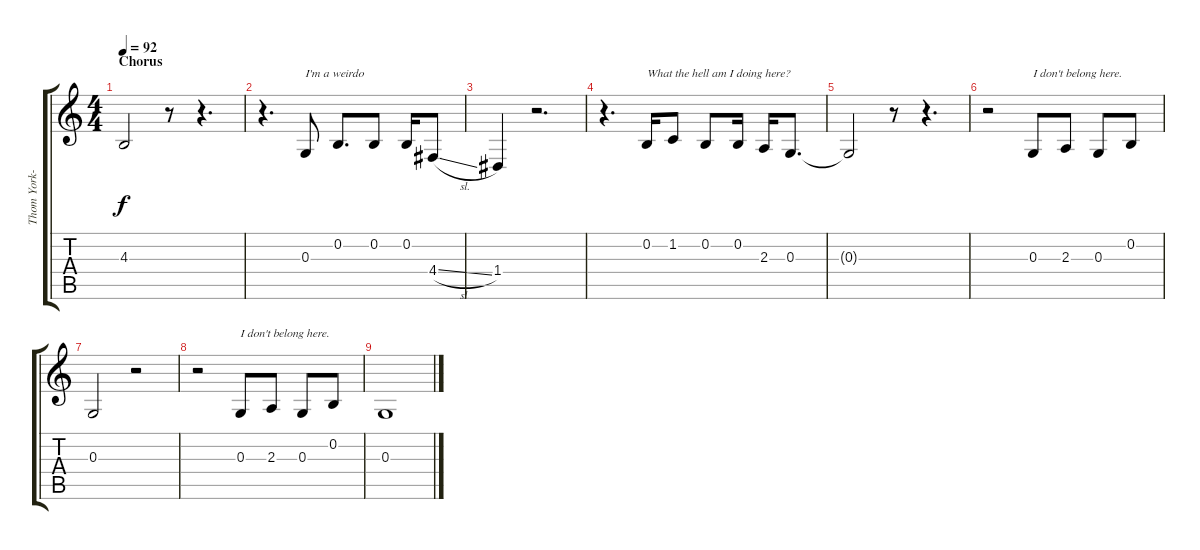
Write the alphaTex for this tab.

\track ("Thom York-Vocals" "Thom York-") {instrument oboe}
\staff {score tabs}
\tuning (E4 B3 G3 D3 A2 E2) {hide}
\ts (4 4)
\section ("" "Chorus")
\tempo 92
\clef g2
\ks c
4.3{t}.2{dy f} r.8 r.4{d} |
r.4{d} 0.3.8{txt "I'm a weirdo"} 0.2.8{d} 0.2.8 0.2.16 4.4{sl}.8 |
1.4.4 r.2{d} |
r.4{d} 0.2.16{txt "What the hell am I doing here?"} 1.2.8 0.2.8 0.2.16 2.3.16 0.3.8{d} |
0.3{t}.2 r.8 r.4{d} |
r.2 0.3.8{txt "I don't belong here."} 2.3.8 0.3.8 0.2.8 |
0.3.2 r.2 |
r.2 0.3.8{txt "I don't belong here."} 2.3.8 0.3.8 0.2.8 |
0.3.1
